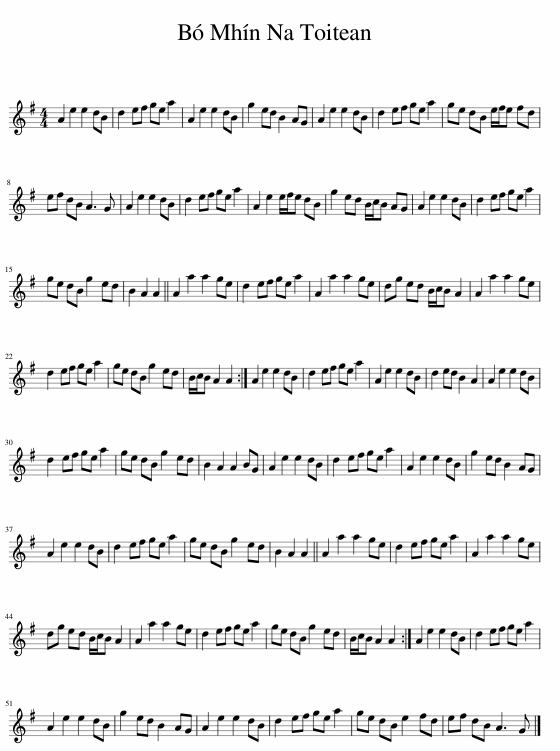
X:1
L:1/8
M:4/4
I:linebreak $
K:G
V:1 treble
V:1
 A2 e2 e2 dB | d2 ef ge a2 | A2 e2 e2 dB | g2 ed B2 AG | A2 e2 e2 dB | %5
 d2 ef ge a2 | ge dB e/f/e fd |$ ef dB A3 G | A2 e2 e2 dB | d2 ef ge a2 | %10
 A2 e2 e/f/e dB | g2 ed B/c/B AG | A2 e2 e2 dB | d2 ef ge a2 |$ ge dB g2 ed | %15
 B2 A2 A2 || A2 a2 a2 ge | d2 ef ge a2 | A2 a2 a2 ge | dg ed B/c/B A2 | %20
 A2 a2 a2 ge |$ d2 ef ge a2 | ge dB g2 ed | B/c/B A2 A2 :| A2 e2 e2 dB | %25
 d2 ef ge a2 | A2 e2 e2 dB | d2 ed B2 A2 | A2 e2 e2 dB |$ d2 ef ge a2 | %30
 ge dB g2 ed | B2 A2 A2 BG | A2 e2 e2 dB | d2 ef ge a2 | A2 e2 e2 dB | %35
 g2 ed B2 AG |$ A2 e2 e2 dB | d2 ef ge a2 | ge dB g2 ed | B2 A2 A2 || %40
 A2 a2 a2 ge | d2 ef ge a2 | A2 a2 a2 ge |$ dg ed B/c/B A2 | A2 a2 a2 ge | %45
 d2 ef ge a2 | ge dB g2 ed | B/c/B A2 A2 :| A2 e2 e2 dB | d2 ef ge a2 |$ %50
 A2 e2 e2 dB | g2 ed B2 AG | A2 e2 e2 dB | d2 ef ge a2 | ge dB e2 fd | %55
 ef dB A3 G |] %56
